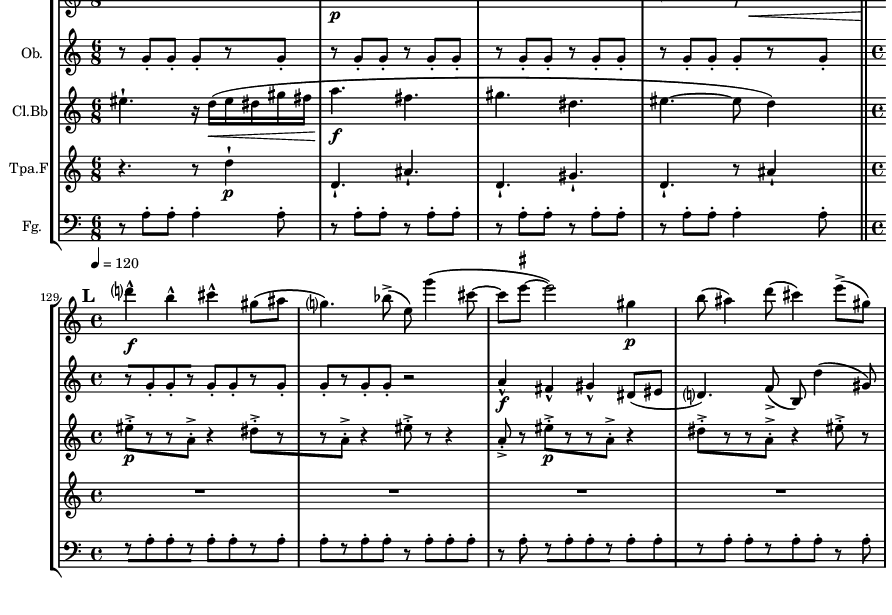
\version "2.11.64"

\include "../config/lib.ly"

#(set-global-staff-size 12.5)

global = {
  \time 6/8
  \set Score.currentBarNumber = #125
  \bar ""
  \bracketUp
  \override Staff.TimeSignature #'style = #'()
  \set Score.markFormatter = #format-mark-box-letters
  \override Score.MetronomeMark #'padding = #6
  s1*6/8*4
  \bar "||"
  \mark #11
  \time 4/4
  \tempo 4=120
  s1*4
}

flauta = {
  \relative c''' {
    bes4.~( bes8 c4
    a2.~\p
    a2.) 
    r4. r16 a16\<( c bes dis cis)
    %% seção BBA
    d?4-^\f b-^ cis-^ gis8( ais
    g?4.)
    %% (rotacionar #s(5 3 4 1 2 0) 3) com expansão de intervalos
    bes8->( e,8) g'4( cis,8~
    cis e8~\tris e2)
    %% (rotacionar (retrogradar #s(5 3 4 1 2 0) 5))
    gis,4\p
    b8( ais4) d8( cis4)
    %% (rotacionar (retrogradar #s(5 3 4 1 2 0) 4))
    e8->( gis,)
  }
}

oboe = {
  \relative c'' {
    r8 g-. g-. g-.[ r g-.]
    r g-. g-. r g-. g-.
    r g-. g-. r g-. g-.
    r g-. g-. g-.[ r g-.]
    %% seção BBA
    r8[ g-. g-. r] g-.[ g-. r g-.]
    g8-.[ r g-. g-.] r2
    %% sujeito do fugato transposto a quinta
    \transpose d a' {
      \relative {
        %% #s(5 3 4 1 2 0)
        d4-^\f b-^ cis-^ gis8( ais
        g?4.)
        %% (rotacionar #s(5 3 4 1 2 0) 3) com expansão de intervalos
        bes8->( e,8) g'4( cis,8~)
      }
    }
  }
}

clarinete = {
  \relative c'' {
    dis4.\st r16 c16\<( dis cis fis e
    g4.~\f e
    fis4. cis4.
    dis4.~ dis8 c4)
    %% seção BBA
    dis8-.->\p[ r8 r g,-.->] r4 cis8-.->[ r r g-.->] r4 dis'8-.-> r r4 g,8-.-> r
    dis'8-.->\p[ r8 r g,-.->] r4 cis8-.->[ r r g-.->] r4 dis'8-.-> r
  }
}

trompa = {
  \relative c'' {
    r4. r8 g4\st\p
    g,4.\st dis'4.\st
    g,4.\st cis4.\st
    g4.\st r8 dis'4\st
    %% seção BBA
    R1*4
  }
}

fagote = {
  \clef bass
  \relative c' {
    r8 a-. a-. a4-. a8-.
    r8 a-. a-. r a-. a-.
    r a-. a-. r a-. a-.
    r a-. a-. a4-. a8-.
    %% seção BBA
    r8[ a-. a-. r] a-.[ a-. r a-.]
    a-.[ r a-. a-.] r a-. a-. a-. r a-.
    r8[ a-. a-. r] a-.[ a-. r a-.]
    a-.[ r a-. a-.] r a-.
  }
}

\score {
  \new StaffGroup <<
    \new Staff <<
      \set Staff.instrumentName = \markup {\hcenter-in #5 "Fl."}
      \global
      \flauta
    >>
    \new Staff <<
      \set Staff.instrumentName = \markup {\hcenter-in #5 "Ob."}
      \global
      \oboe
    >>
    \new Staff <<
      \set Staff.instrumentName = \markup {\hcenter-in #5 "Cl.Bb"}
      \global
      \transposition bes
      \transpose c d {
        \clarinete
      }
    >>
    \new Staff <<
      \set Staff.instrumentName = \markup {\hcenter-in #5 "Tpa.F"}
      \global
      \transposition f
      \transpose c g {
        \trompa
      }
    >>
    \new Staff <<
      \set Staff.instrumentName = \markup {\hcenter-in #5 "Fg."}
      \global
      \fagote
    >>
  >>
  \layout {
    indent = #0
    line-width = #140
    ragged-last = ##f
    \context {
      \Staff \consists "Horizontal_bracket_engraver"
    }
  }
}
\paper {
  paper-width = 15.1\cm
  paper-height = 12.5\cm
  top-margin = -.9\cm
  head-separation = -1\cm
  left-margin = 1\cm
  bottom-margin = -3\cm
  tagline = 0
  indent = #0
}
